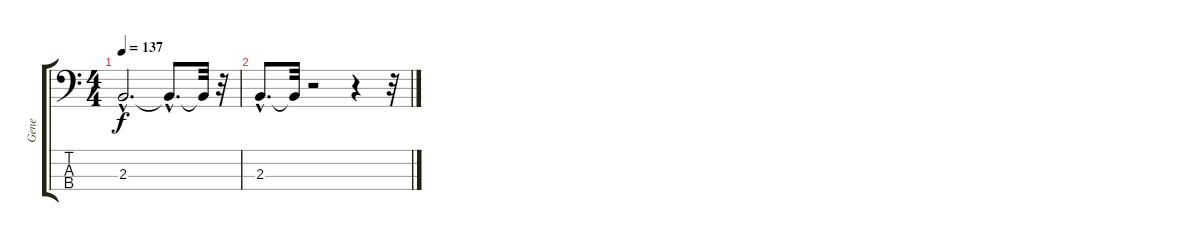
\track ("Gene" "Gene") {instrument electricbasspick}
\staff {score tabs}
\tuning (G2 D2 A1 E1) {hide}
\ts (4 4)
\tempo 137
\clef f4
\ks c
2.3{hac t}.2{d dy f} 2.3{hac t}.8{d} 2.3{t}.32 r.32 |
2.3{hac}.8{d} 2.3{t}.32 r.2 r.4 r.32
